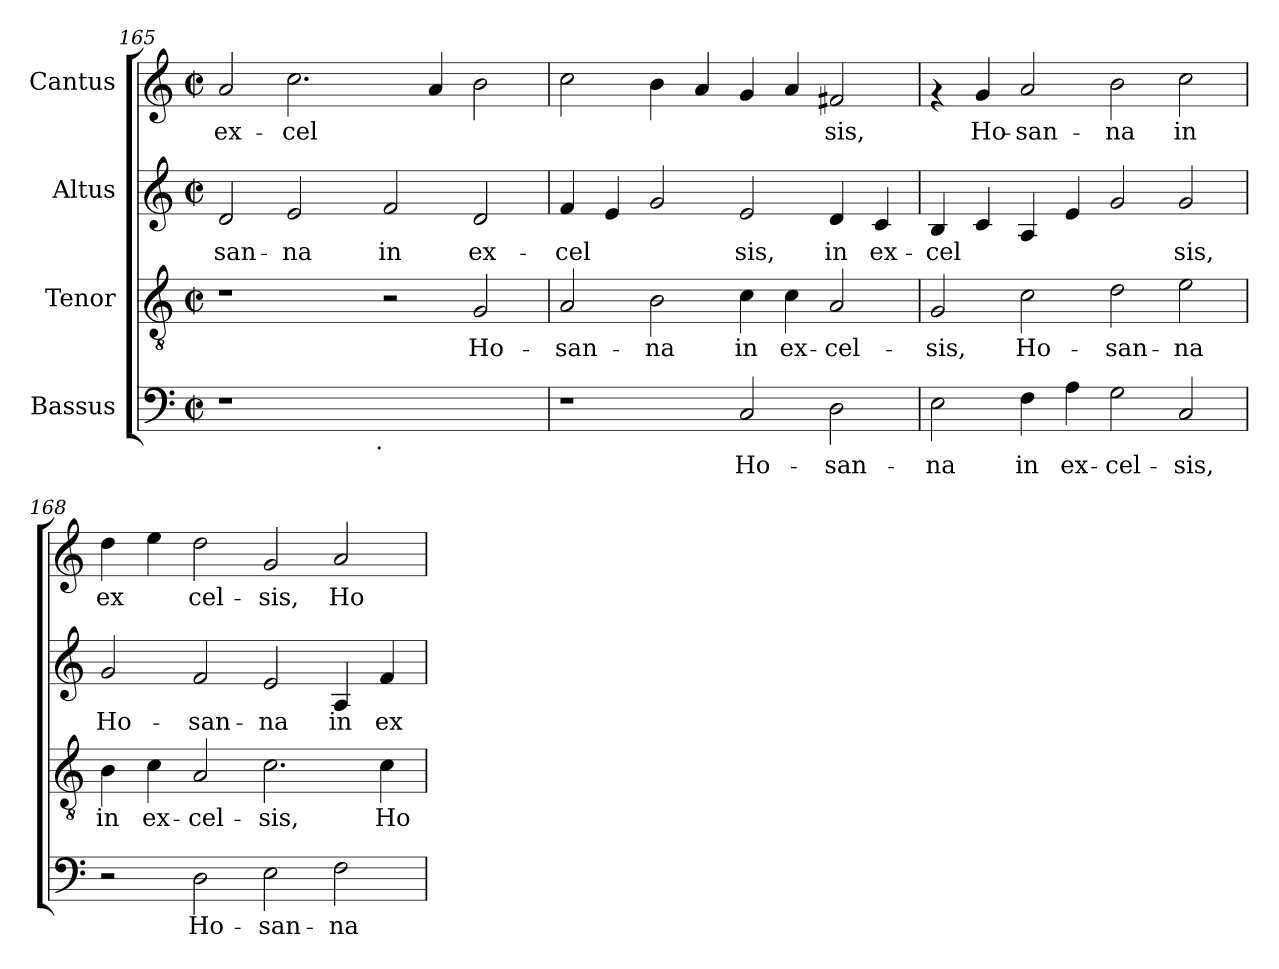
**kern	**text	**kern	**text	**kern	**text	**kern	**text
*part4	*part4	*part3	*part3	*part2	*part2	*part1	*part1
*staff4	*staff4	*staff3	*staff3	*staff2	*staff2	*staff1	*staff1
*I"Bassus	*	*I"Tenor	*	*I"Altus	*	*I"Cantus	*
*clefF4	*	*clefGv2	*	*clefG2	*	*clefG2	*
*k[]	*	*k[]	*	*k[]	*	*k[]	*
*C:	*	*C:	*	*C:	*	*C:	*
*M2/2	*	*M2/2	*	*M2/2	*	*M2/2	*
*met(c|)	*	*met(c|)	*	*met(c|)	*	*met(c|)	*
=165	=165	=165	=165	=165	=165	=165	=165
!	!	!	!	!	!LO:LY:b:cj	!	!LO:LY:b:cj
*^	*	*	*	*	*	*	*
1r	2ryy	.	1r	.	2d/	-san-	2a/	ex-
!	!	!	!	!	!	!LO:LY:b:cj	!	!LO:LY:b:cj
.	4ryy	.	.	.	2e/	-na	2.cc\	-cel-
.	8...ryy	.	.	.	.	.	.	.
!	!LO:TX:b:t=.	!	!	!	!	!	!	!
.	1ryy	.	.	.	.	.	.	.
!	!	!	!	!	!	!LO:LY:b:cj	!	!
1ryy	.	.	2r	.	2f/	in	.	.
!	!	!	!	!	!	!	!	!LO:LY:b:cj
.	.	.	.	.	.	.	4a/	--
!	!	!	!	!LO:LY:b	!	!LO:LY:b:cj	!	!LO:LY:b:cj
.	.	.	2G/	Ho-	2d/	ex-	2b\	--
.	64ryy	.	.	.	.	.	.	.
=166	=166	=166	=166	=166	=166	=166	=166	=166
!	!	!	!	!LO:LY:b	!	!LO:LY:b:cj	!	!LO:LY:b:cj
*v	*v	*	*	*	*	*	*	*
1r	.	2A/	-san-	4f/	-cel-	2cc\	--
!	!	!	!	!	!LO:LY:b:cj	!	!
.	.	.	.	4e/	--	.	.
!	!	!	!LO:LY:b	!	!LO:LY:b:cj	!	!LO:LY:b:cj
.	.	2B\	-na	2g/	--	4b\	--
!	!	!	!	!	!	!	!LO:LY:b:cj
.	.	.	.	.	.	4a/	--
!	!LO:LY:b:cj	!	!LO:LY:b	!	!LO:LY:b:cj	!	!LO:LY:b:cj
2C/	Ho-	4c\	in	2e/	-sis,	4g/	--
!	!	!	!LO:LY:b	!	!	!	!LO:LY:b:cj
.	.	4c\	ex-	.	.	4a/	--
!	!LO:LY:b:cj	!	!LO:LY:b	!	!LO:LY:b:cj	!	!LO:LY:b:cj
2D\	-san-	2A/	-cel-	4d/	in	2f#X/	-sis,
!	!	!	!	!	!LO:LY:b:cj	!	!
.	.	.	.	4c/	ex-	.	.
=167	=167	=167	=167	=167	=167	=167	=167
!	!LO:LY:b:cj	!	!LO:LY:b	!	!LO:LY:b:cj	!	!
2E\	-na	2G/	-sis,	4B/	-cel-	4rf	.
!	!	!	!	!	!LO:LY:b:cj	!	!LO:LY:b:cj
.	.	.	.	4c/	--	4g/	Ho-
!	!LO:LY:b:cj	!	!LO:LY:b	!	!LO:LY:b:cj	!	!LO:LY:b:cj
4F\	in	2c\	Ho-	4A/	--	2a/	-san-
!	!LO:LY:b:cj	!	!	!	!LO:LY:b:cj	!	!
4A\	ex-	.	.	4e/	--	.	.
!	!LO:LY:b:cj	!	!LO:LY:b	!	!LO:LY:b:cj	!	!LO:LY:b:cj
2G\	-cel-	2d\	-san-	2g/	--	2b\	-na
!	!LO:LY:b:cj	!	!LO:LY:b	!	!LO:LY:b:cj	!	!LO:LY:b:cj
2C/	-sis,	2e\	-na	2g/	-sis,	2cc\	in
!!LO:LB:g=z
=168	=168	=168	=168	=168	=168	=168	=168
!	!	!	!LO:LY:b	!	!LO:LY:b:cj	!	!LO:LY:b:cj
2r	.	4B\	in	2g/	Ho-	4dd\	ex-
!	!	!	!LO:LY:b	!	!	!	!LO:LY:b:cj
.	.	4c\	ex-	.	.	4ee\	--
!	!LO:LY:b:cj	!	!LO:LY:b	!	!LO:LY:b:cj	!	!LO:LY:b:cj
2D\	Ho-	2A/	-cel-	2f/	-san-	2dd\	-cel-
!	!LO:LY:b:cj	!	!LO:LY:b	!	!LO:LY:b:cj	!	!LO:LY:b:cj
2E\	-san-	2.c\	-sis,	2e/	-na	2g/	-sis,
!	!LO:LY:b:cj	!	!	!	!LO:LY:b:cj	!	!LO:LY:b:cj
2F\	-na	.	.	4A/	in	2a/	Ho-
!	!	!	!LO:LY:b	!	!LO:LY:b:cj	!	!
.	.	4c\	Ho-	4f/	ex-	.	.
=	=	=	=	=	=	=	=
*-	*-	*-	*-	*-	*-	*-	*-
